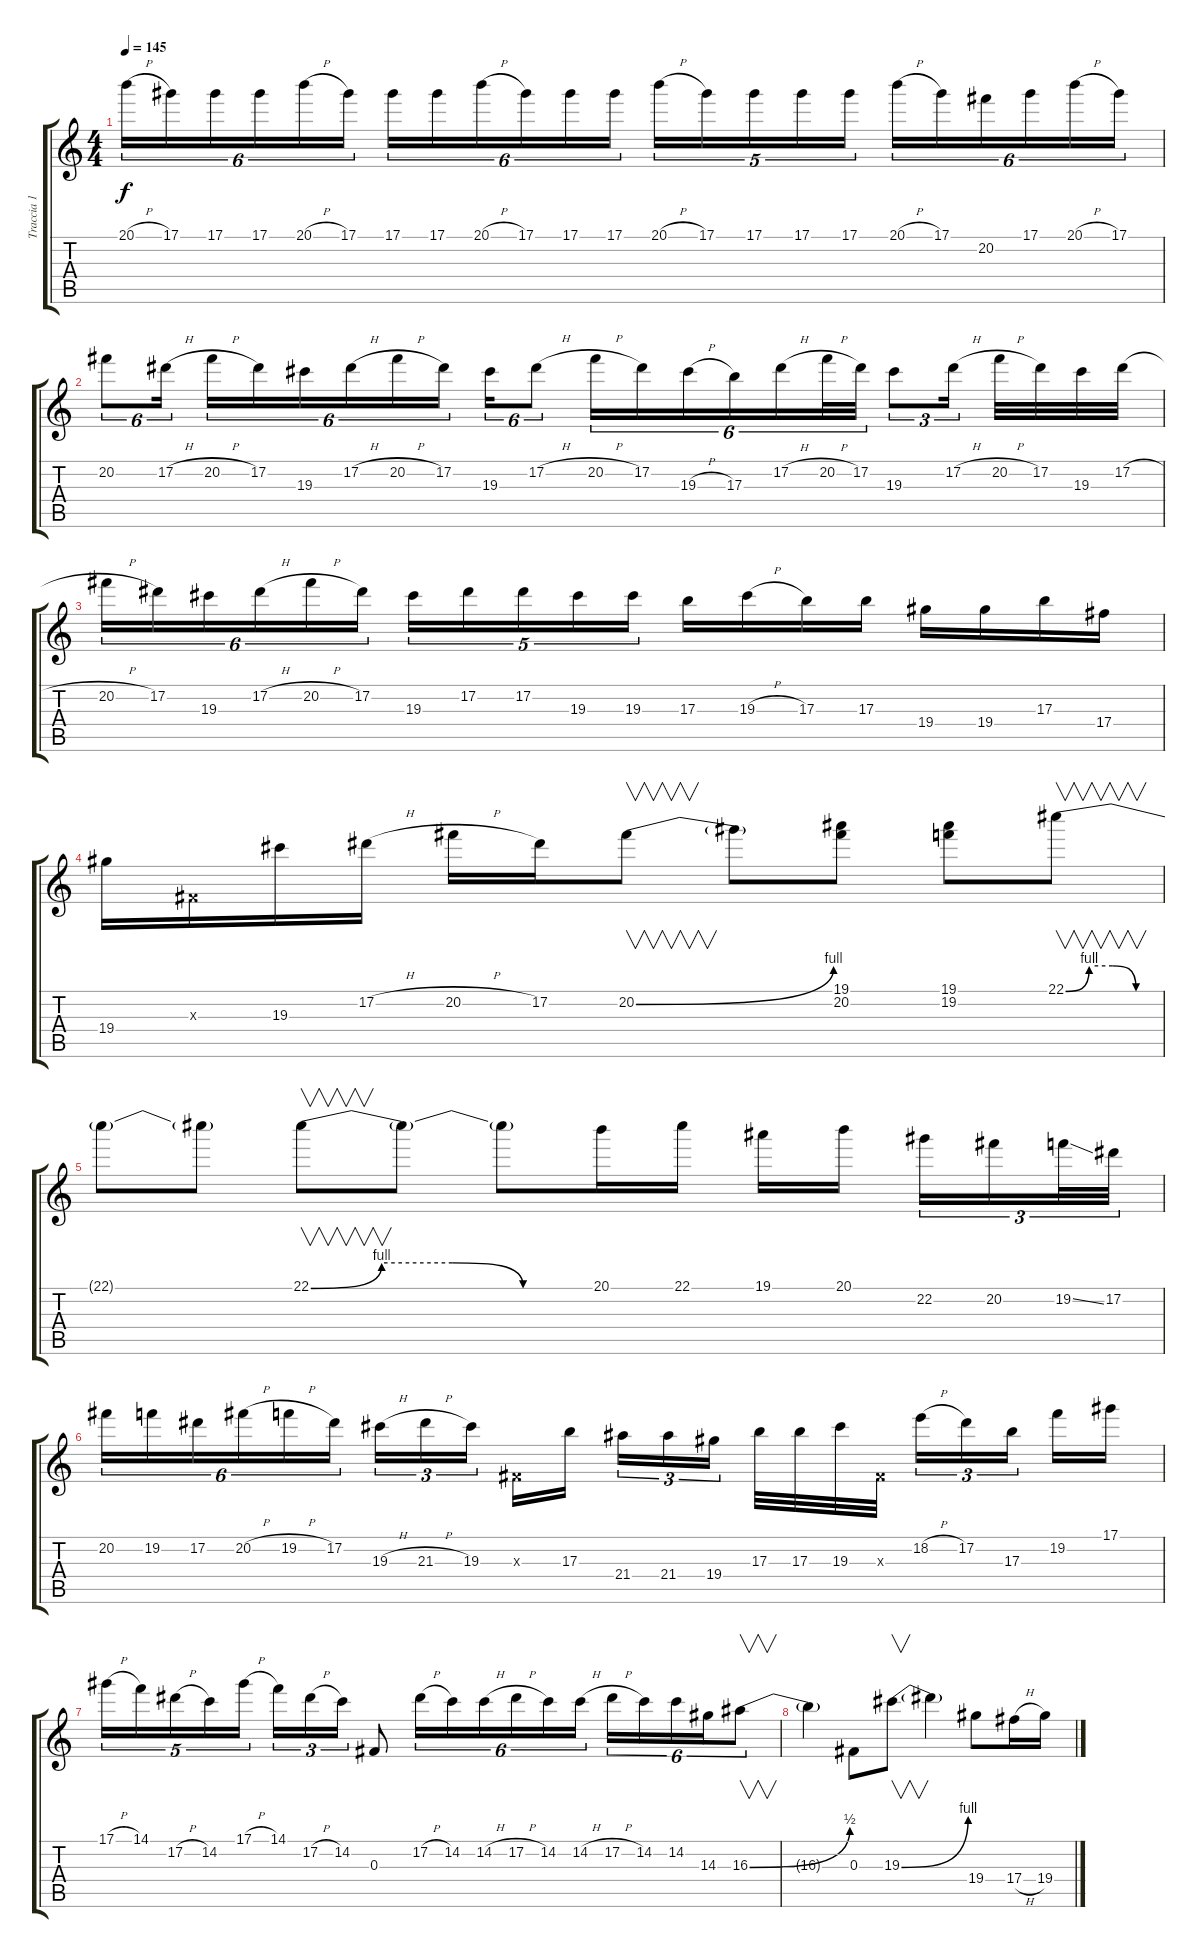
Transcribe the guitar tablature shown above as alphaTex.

\track ("Traccia 1" "Traccia 1") {instrument distortionguitar}
\staff {score tabs}
\tuning (Eb4 Bb3 Gb3 Db3 Ab2 Eb2) {hide}
\ts (4 4)
\tempo 145
\clef g2
\ks c
20.1{h}.16{tu (6 4) dy f} 17.1.16{tu (6 4)} 17.1.16{tu (6 4)} 17.1.16{tu (6 4)} 20.1{h}.16{tu (6 4)} 17.1.16{tu (6 4)} 17.1.16{tu (6 4)} 17.1.16{tu (6 4)} 20.1{h}.16{tu (6 4)} 17.1.16{tu (6 4)} 17.1.16{tu (6 4)} 17.1.16{tu (6 4)} 20.1{h}.16{tu (5 4)} 17.1.16{tu (5 4)} 17.1.16{tu (5 4)} 17.1.16{tu (5 4)} 17.1.16{tu (5 4)} 20.1{h}.16{tu (6 4)} 17.1.16{tu (6 4)} 20.2.16{tu (6 4)} 17.1.16{tu (6 4)} 20.1{h}.16{tu (6 4)} 17.1.16{tu (6 4)} |
20.2.8{tu (6 4)} 17.2{h}.16{tu (6 4)} 20.2{h}.16{tu (6 4)} 17.2.16{tu (6 4)} 19.3.16{tu (6 4)} 17.2{h}.16{tu (6 4)} 20.2{h}.16{tu (6 4)} 17.2.16{tu (6 4)} 19.3.16{tu (6 4)} 17.2{h}.8{tu (6 4)} 20.2{h}.16{tu (6 4)} 17.2.16{tu (6 4)} 19.3{h}.16{tu (6 4)} 17.3.16{tu (6 4)} 17.2{h}.16{tu (6 4)} 20.2{h}.32{tu (6 4)} 17.2.32{tu (6 4)} 19.3.8{tu (3 2)} 17.2{h}.16{tu (3 2)} 20.2{h}.32 17.2.32 19.3.32 17.2{h}.32 |
20.2{h}.16{tu (6 4) volume 16 balance 8} 17.2.16{tu (6 4)} 19.3.16{tu (6 4)} 17.2{h}.16{tu (6 4)} 20.2{h}.16{tu (6 4)} 17.2.16{tu (6 4)} 19.3.16{tu (5 4)} 17.2.16{tu (5 4)} 17.2.16{tu (5 4)} 19.3.16{tu (5 4)} 19.3.16{tu (5 4)} 17.3.16 19.3{h}.16 17.3.16 17.3.16 19.4.16 19.4.16 17.3.16 17.4.16 |
19.4.16 0.3{x}.16 19.3.16 17.2{h}.16 20.2{h}.16 17.2.16 20.2{be (bend 0 0 60 4)}.8{v} 20.2{t}.8 (19.1 20.2).8 (19.1 19.2).8 22.1{be (custom 0 0 15 4 30 4 45 0 60 0)}.8{v} |
22.1{t}.8 22.1{t}.8 22.1{be (custom 0 0 15 4 30 4 45 0 60 0)}.8{v} 22.1{t}.8 22.1{t}.8 20.1.16 22.1.16 19.1.16 20.1.16 22.2.16{tu (3 2)} 20.2.16{tu (3 2)} 19.2{ss}.32{tu (3 2)} 17.2.32{tu (3 2)} |
20.2.16{tu (6 4)} 19.2.16{tu (6 4)} 17.2.16{tu (6 4)} 20.2{h}.16{tu (6 4)} 19.2{h}.16{tu (6 4)} 17.2.16{tu (6 4)} 19.3{h}.16{tu (3 2)} 21.3{h}.16{tu (3 2)} 19.3.16{tu (3 2)} 0.3{x}.16 17.3.16 21.4.16{tu (3 2)} 21.4.16{tu (3 2)} 19.4.16{tu (3 2)} 17.3.32 17.3.32 19.3.32 0.3{x}.32 18.2{h}.16{tu (3 2)} 17.2.16{tu (3 2)} 17.3.16{tu (3 2)} 19.2.16 17.1.16 |
17.1{h}.16{tu (5 4)} 14.1.16{tu (5 4)} 17.2{h}.16{tu (5 4)} 14.2.16{tu (5 4)} 17.1{h}.16{tu (5 4)} 14.1.16{tu (3 2)} 17.2{h}.16{tu (3 2)} 14.2.16{tu (3 2)} 0.3.8 17.2{h}.16{tu (6 4)} 14.2.16{tu (6 4)} 14.2{h}.16{tu (6 4)} 17.2{h}.16{tu (6 4)} 14.2.16{tu (6 4)} 14.2{h}.16{tu (6 4)} 17.2{h}.16{tu (6 4)} 14.2.16{tu (6 4)} 14.2.16{tu (6 4)} 14.3.16{tu (6 4)} 16.3{be (bend 0 0 60 2)}.8{v tu (6 4)} |
16.3{t}.4 0.3.8 19.3{be (bend 0 0 60 4)}.8{v} 19.3{t}.4 19.4.8 17.4{h}.16 19.4.16
